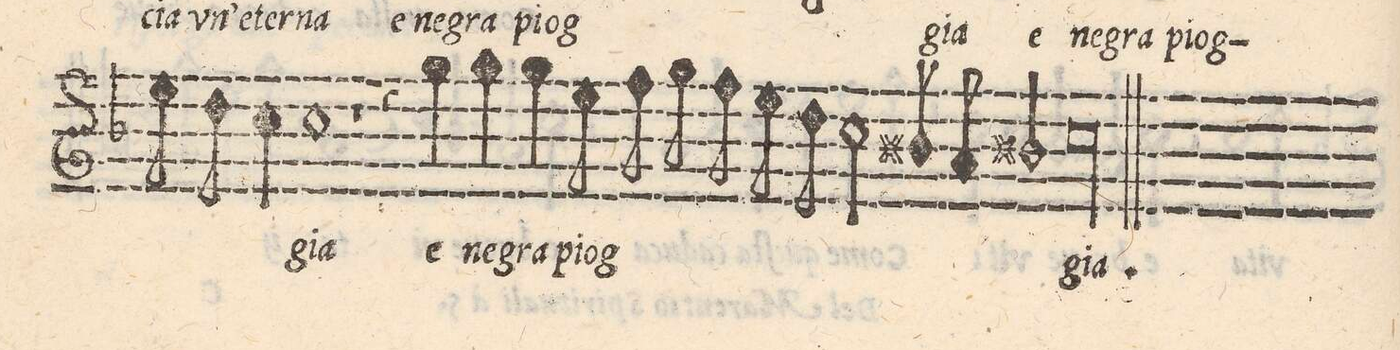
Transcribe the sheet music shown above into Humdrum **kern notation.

**kern	**text
*I"CANTO	*
*clefG2	*
*k[b-]	*
*met(C)	*
*M2/1	*
8ee\	.
8dd\	.
4cc\	.
=38-	=38-
1cc	-gia
1r	.
=39-	=39-
4r	.
4gg\	e
4gg\	ne-
4gg\	-gra
8ee\	piog-
8ff\	.
8gg\	.
8ff\	.
8ee\	.
8dd\	.
2cc\	.
=40-	=40-
8bn/	.
8a/	.
2bn/	.
1ccl	-gia.
==	==
*-	*-
